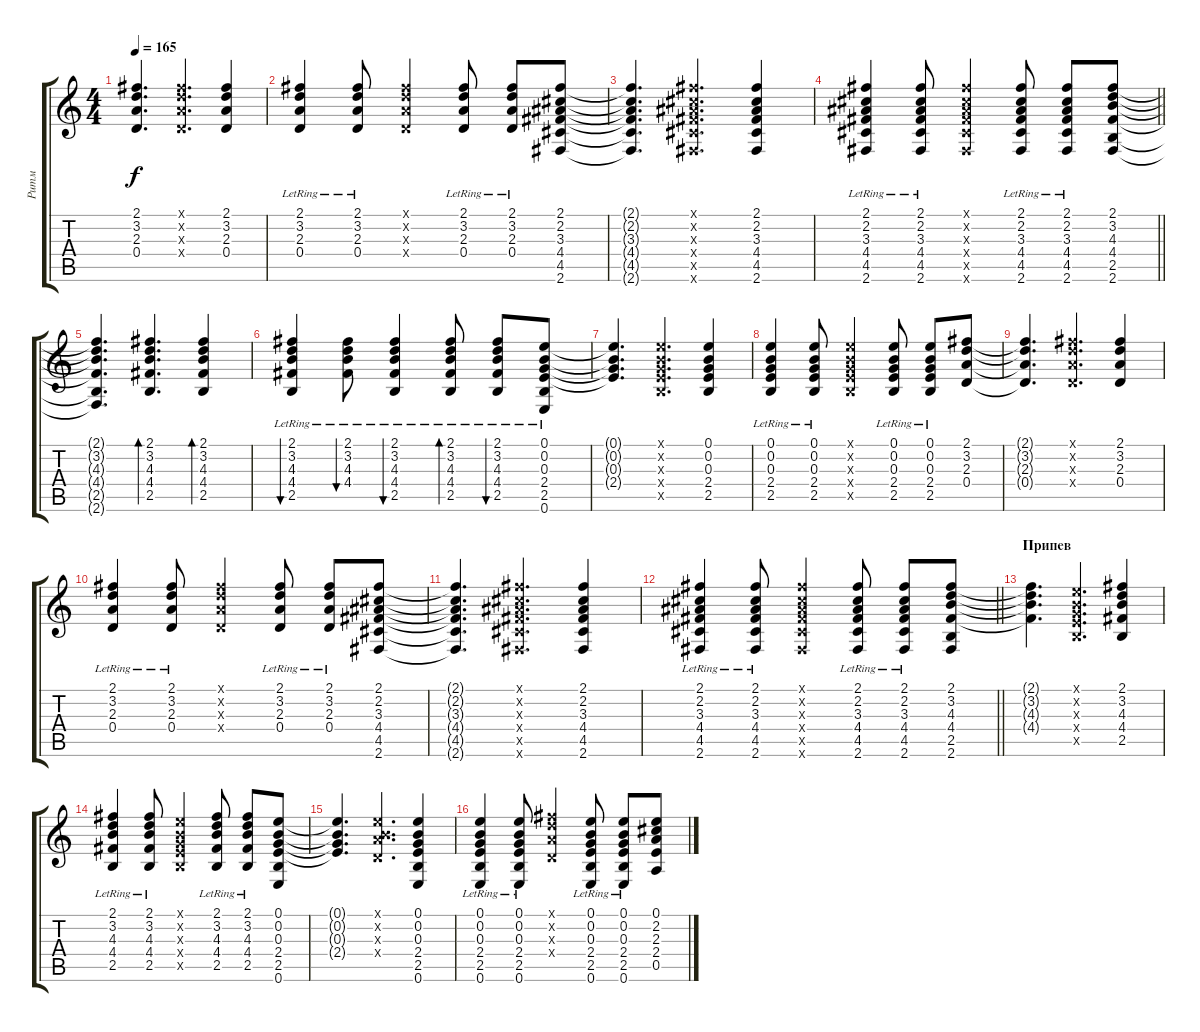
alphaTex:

\track ("Ритм" "Ритм") {instrument acousticguitarsteel}
\staff {score tabs}
\tuning (E4 B3 G3 D3 A2 E2) {hide}
\ts (4 4)
\tempo 165
\clef g2
\ks c
(2.1{t} 3.2{t} 2.3{t} 0.4{t}).4{d dy f} (2.1{x} 3.2{x} 2.3{x} 0.4{x}).4{d} (2.1 3.2 2.3 0.4).4 |
(2.1{lr} 3.2{lr} 2.3{lr} 0.4).4 (2.1{lr} 3.2{lr} 2.3{lr} 0.4).8 (2.1{x} 3.2{x} 2.3{x} 0.4{x}).4 (2.1{lr} 3.2{lr} 2.3{lr} 0.4).8 (2.1{lr} 3.2{lr} 2.3{lr} 0.4).8 (2.1 2.2 3.3 4.4 4.5 2.6).8 |
(2.1{t} 2.2{t} 3.3{t} 4.4{t} 4.5{t} 2.6{t}).4{d} (2.1{x} 2.2{x} 3.3{x} 4.4{x} 4.5{x} 2.6{x}).4{d} (2.1 2.2 3.3 4.4 4.5 2.6).4 |
\barLineRight lightlight
(2.1{lr} 2.2{lr} 3.3{lr} 4.4 4.5 2.6).4 (2.1{lr} 2.2{lr} 3.3{lr} 4.4 4.5 2.6).8 (2.1{x} 2.2{x} 3.3{x} 4.4{x} 4.5{x} 2.6{x}).4 (2.1{lr} 2.2{lr} 3.3 4.4 4.5 2.6).8 (2.1{lr} 2.2{lr} 3.3{lr} 4.4 4.5 2.6).8 (2.1 3.2 4.3 4.4 2.5 2.6).8 |
(2.1{t} 3.2{t} 4.3{t} 4.4{t} 2.5{t} 2.6{t}).4{d} (2.1 3.2 4.3 4.4 2.5).4{d bd 60} (2.1 3.2 4.3 4.4 2.5).4{bd 60} |
(2.1{lr} 3.2{lr} 4.3{lr} 4.4 2.5).4{bu 60} (2.1{lr} 3.2{lr} 4.3{lr} 4.4).8{bu 60} (2.1{lr} 3.2{lr} 4.3{lr} 4.4 2.5).4{bu 60} (2.1{lr} 3.2{lr} 4.3{lr} 4.4 2.5).8{bd 60} (2.1{lr} 3.2{lr} 4.3{lr} 4.4 2.5).8{bu 60} (0.1{lr} 0.2{lr} 0.3{lr} 2.4 2.5 0.6).8 |
(0.1{t} 0.2{t} 0.3{t} 2.4{t}).4{d} (0.1{x} 0.2{x} 0.3{x} 2.4{x} 2.5{x}).4{d} (0.1 0.2 0.3 2.4 2.5).4 |
(0.1{lr} 0.2{lr} 0.3{lr} 2.4 2.5).4 (0.1{lr} 0.2{lr} 0.3{lr} 2.4 2.5).8 (0.1{x} 0.2{x} 0.3{x} 2.4{x} 2.5{x}).4 (0.1{lr} 0.2{lr} 0.3{lr} 2.4 2.5).8 (0.1{lr} 0.2{lr} 0.3{lr} 2.4 2.5).8 (2.1 3.2 2.3 0.4).8 |
(2.1{t} 3.2{t} 2.3{t} 0.4{t}).4{d} (2.1{x} 3.2{x} 2.3{x} 0.4{x}).4{d} (2.1 3.2 2.3 0.4).4 |
(2.1{lr} 3.2{lr} 2.3{lr} 0.4).4 (2.1{lr} 3.2{lr} 2.3{lr} 0.4).8 (2.1{x} 3.2{x} 2.3{x} 0.4{x}).4 (2.1{lr} 3.2{lr} 2.3{lr} 0.4).8 (2.1{lr} 3.2{lr} 2.3{lr} 0.4).8 (2.1 2.2 3.3 4.4 4.5 2.6).8 |
(2.1{t} 2.2{t} 3.3{t} 4.4{t} 4.5{t} 2.6{t}).4{d} (2.1{x} 2.2{x} 3.3{x} 4.4{x} 4.5{x} 2.6{x}).4{d} (2.1 2.2 3.3 4.4 4.5 2.6).4 |
\barLineRight lightlight
(2.1{lr} 2.2{lr} 3.3{lr} 4.4 4.5 2.6).4 (2.1{lr} 2.2{lr} 3.3{lr} 4.4 4.5 2.6).8 (2.1{x} 2.2{x} 3.3{x} 4.4{x} 4.5{x} 2.6{x}).4 (2.1{lr} 2.2{lr} 3.3 4.4 4.5 2.6).8 (2.1{lr} 2.2{lr} 3.3{lr} 4.4 4.5 2.6).8 (2.1 3.2 4.3 4.4 2.5 2.6).8 |
\section ("" "Припев")
(2.1{t} 3.2{t} 4.3{t} 4.4{t}).4{d} (0.1{x} 0.2{x} 0.3{x} 2.4{x} 2.5{x}).4{d} (2.1 3.2 4.3 4.4 2.5).4 |
(2.1{lr} 3.2{lr} 4.3{lr} 4.4 2.5).4 (2.1{lr} 3.2{lr} 4.3{lr} 4.4 2.5).8 (0.1{x} 0.2{x} 0.3{x} 2.4{x} 2.5{x}).4 (2.1{lr} 3.2{lr} 4.3{lr} 4.4 2.5).8 (2.1{lr} 3.2{lr} 4.3{lr} 4.4 2.5).8 (0.1 0.2 0.3 2.4 2.5 0.6).8 |
(0.1{t} 0.2{t} 0.3{t} 2.4{t}).4{d} (0.1{x} 0.2{x} 2.3{x} 0.4{x}).4{d} (0.1 0.2 0.3 2.4 2.5 0.6).4 |
(0.1{lr} 0.2{lr} 0.3{lr} 2.4 2.5 0.6).4 (0.1{lr} 0.2 0.3{lr} 2.4 2.5 0.6).8 (2.1{x} 3.2{x} 2.3{x} 0.4{x}).4 (0.1{lr} 0.2{lr} 0.3{lr} 2.4 2.5 0.6).8 (0.1{lr} 0.2{lr} 0.3{lr} 2.4 2.5 0.6).8 (0.1 2.2 2.3 2.4 0.5).8
